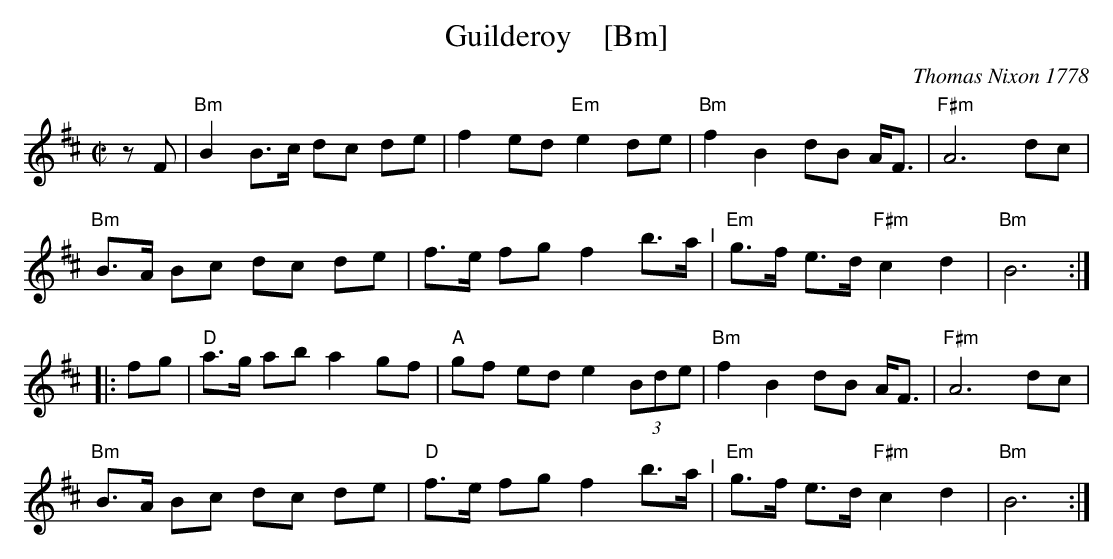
X:1
T: Guilderoy    [Bm]
O: Thomas Nixon 1778
M: C|
L: 1/8
K: Bm
zF |\
"Bm"B2 B>c dc de | f2 ed "Em"e2 de | "Bm"f2 B2 dB A<F | "F#m"A6 dc |
"Bm"B>A Bc dc de | f>e fg f2 b>a "^I"| "Em"g>f e>d "F#m"c2 d2 | "Bm"B6 :|
|: fg |\
"D"a>g ab a2 gf | "A"gf ed e2 (3Bde | "Bm"f2 B2 dB A<F | "F#m"A6 dc |
"Bm"B>A Bc dc de | "D"f>e fg f2 b>a "^I"| "Em"g>f e>d "F#m"c2 d2 | "Bm"B6 :|
